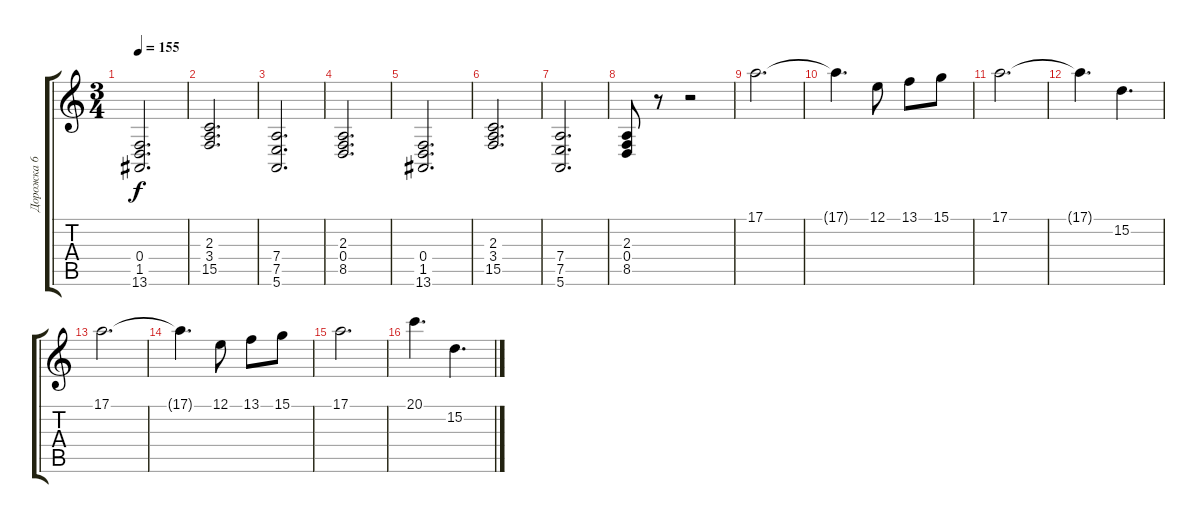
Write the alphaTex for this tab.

\track ("Дорожка 6" "Дорожка 6") {instrument stringensemble1}
\staff {score tabs}
\tuning (E4 B3 G3 D3 A2 E2) {hide}
\ts (3 4)
\tempo 155
\clef g2
\ks c
(0.4 1.5 13.6).2{d dy f} |
(2.3 3.4 15.5).2{d} |
(7.4 7.5 5.6).2{d} |
(2.3 0.4 8.5).2{d} |
(0.4 1.5 13.6).2{d} |
(2.3 3.4 15.5).2{d} |
(7.4 7.5 5.6).2{d} |
(2.3 0.4 8.5).8 r.8 r.2 |
17.1.2{d} |
17.1{t}.4{d} 12.1.8 13.1.8 15.1.8 |
17.1.2{d} |
17.1{t}.4{d} 15.2.4{d} |
17.1.2{d} |
17.1{t}.4{d} 12.1.8 13.1.8 15.1.8 |
17.1.2{d} |
20.1.4{d} 15.2.4{d}
